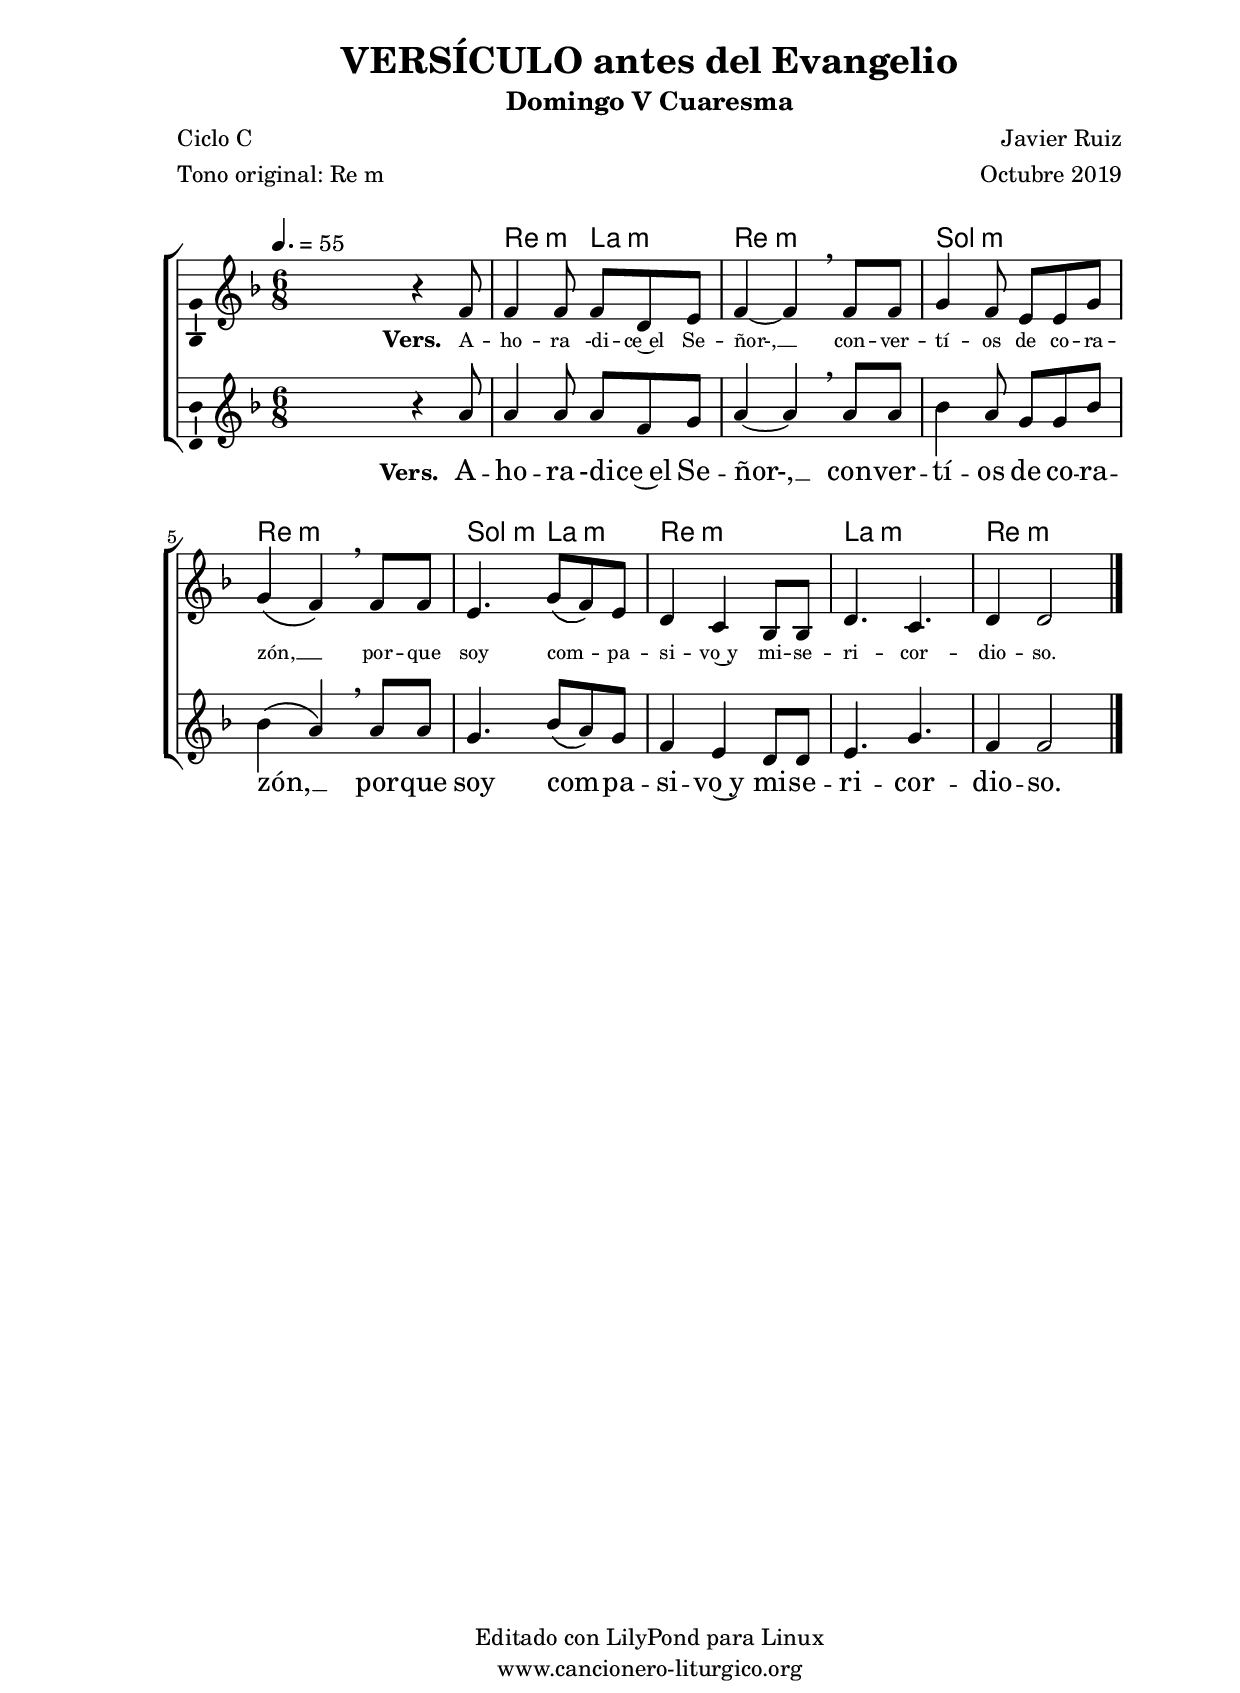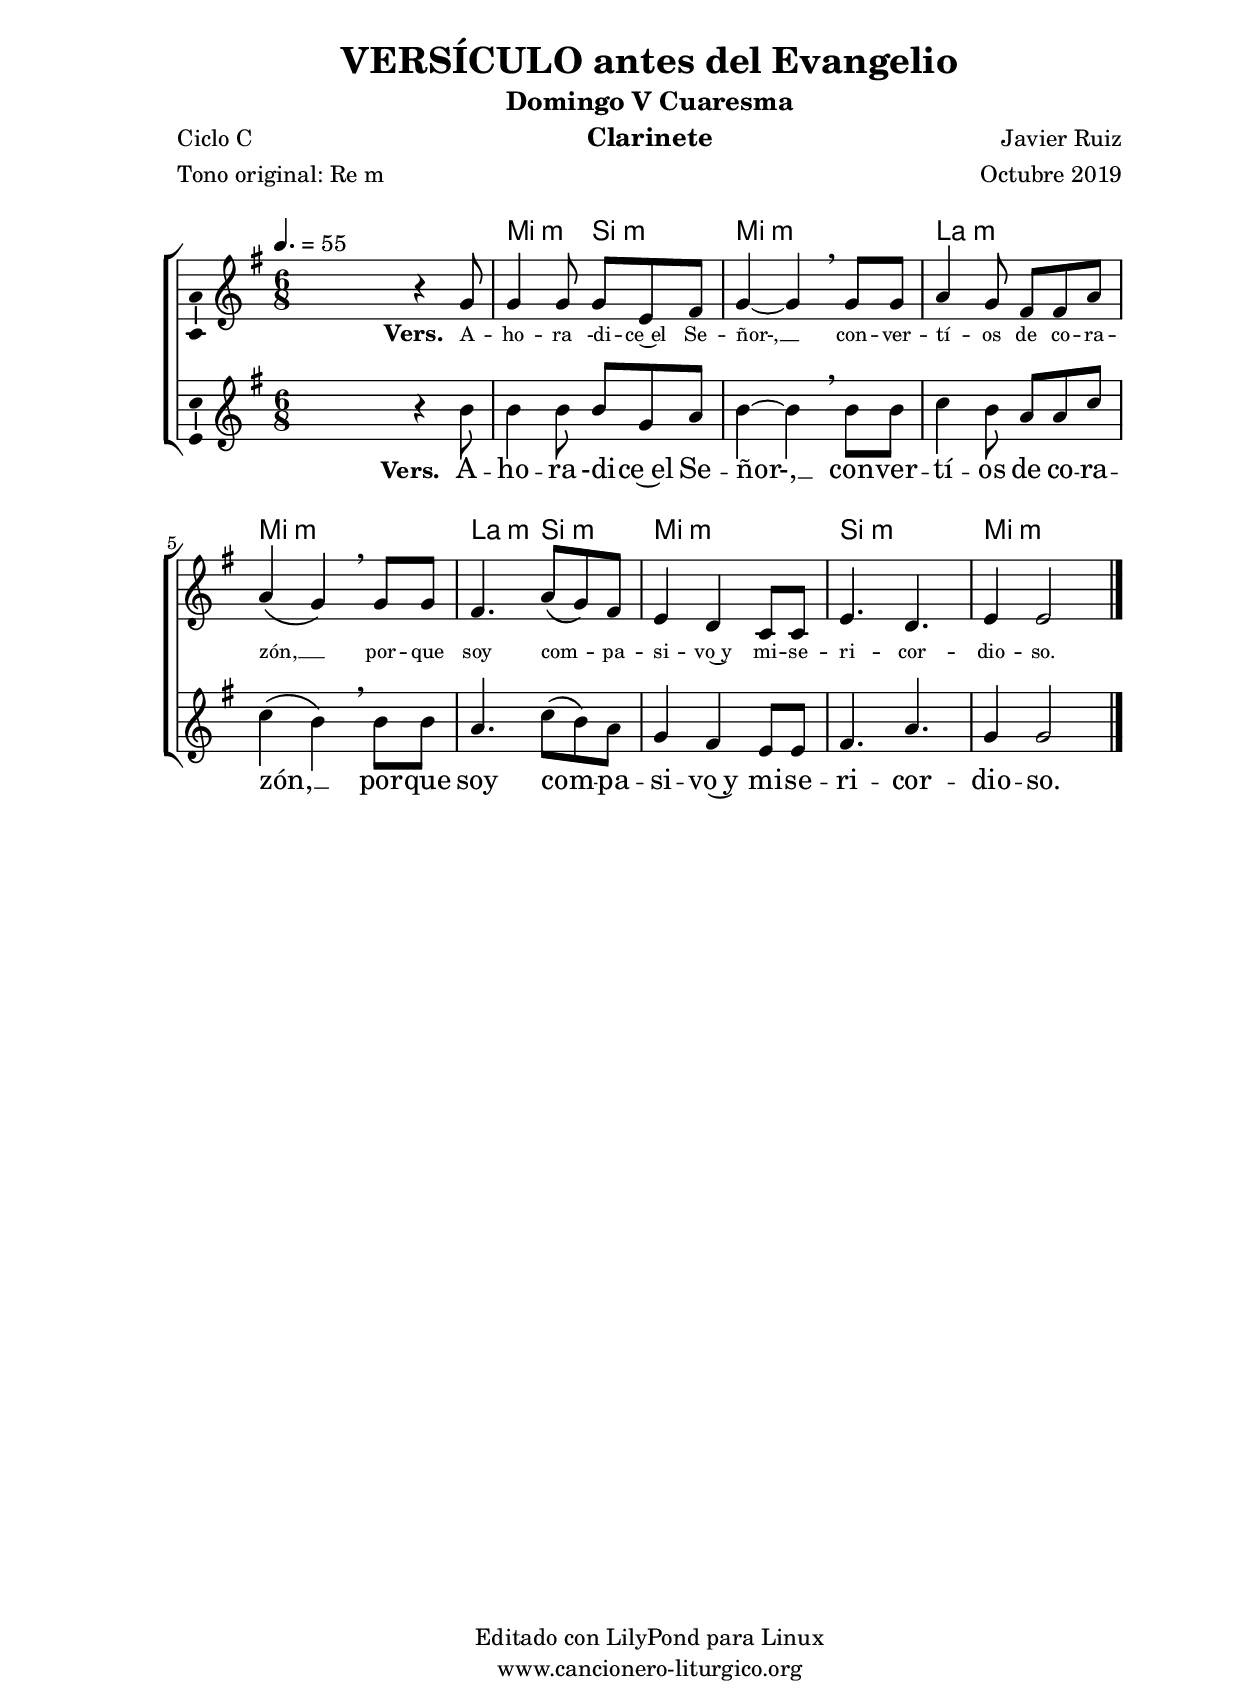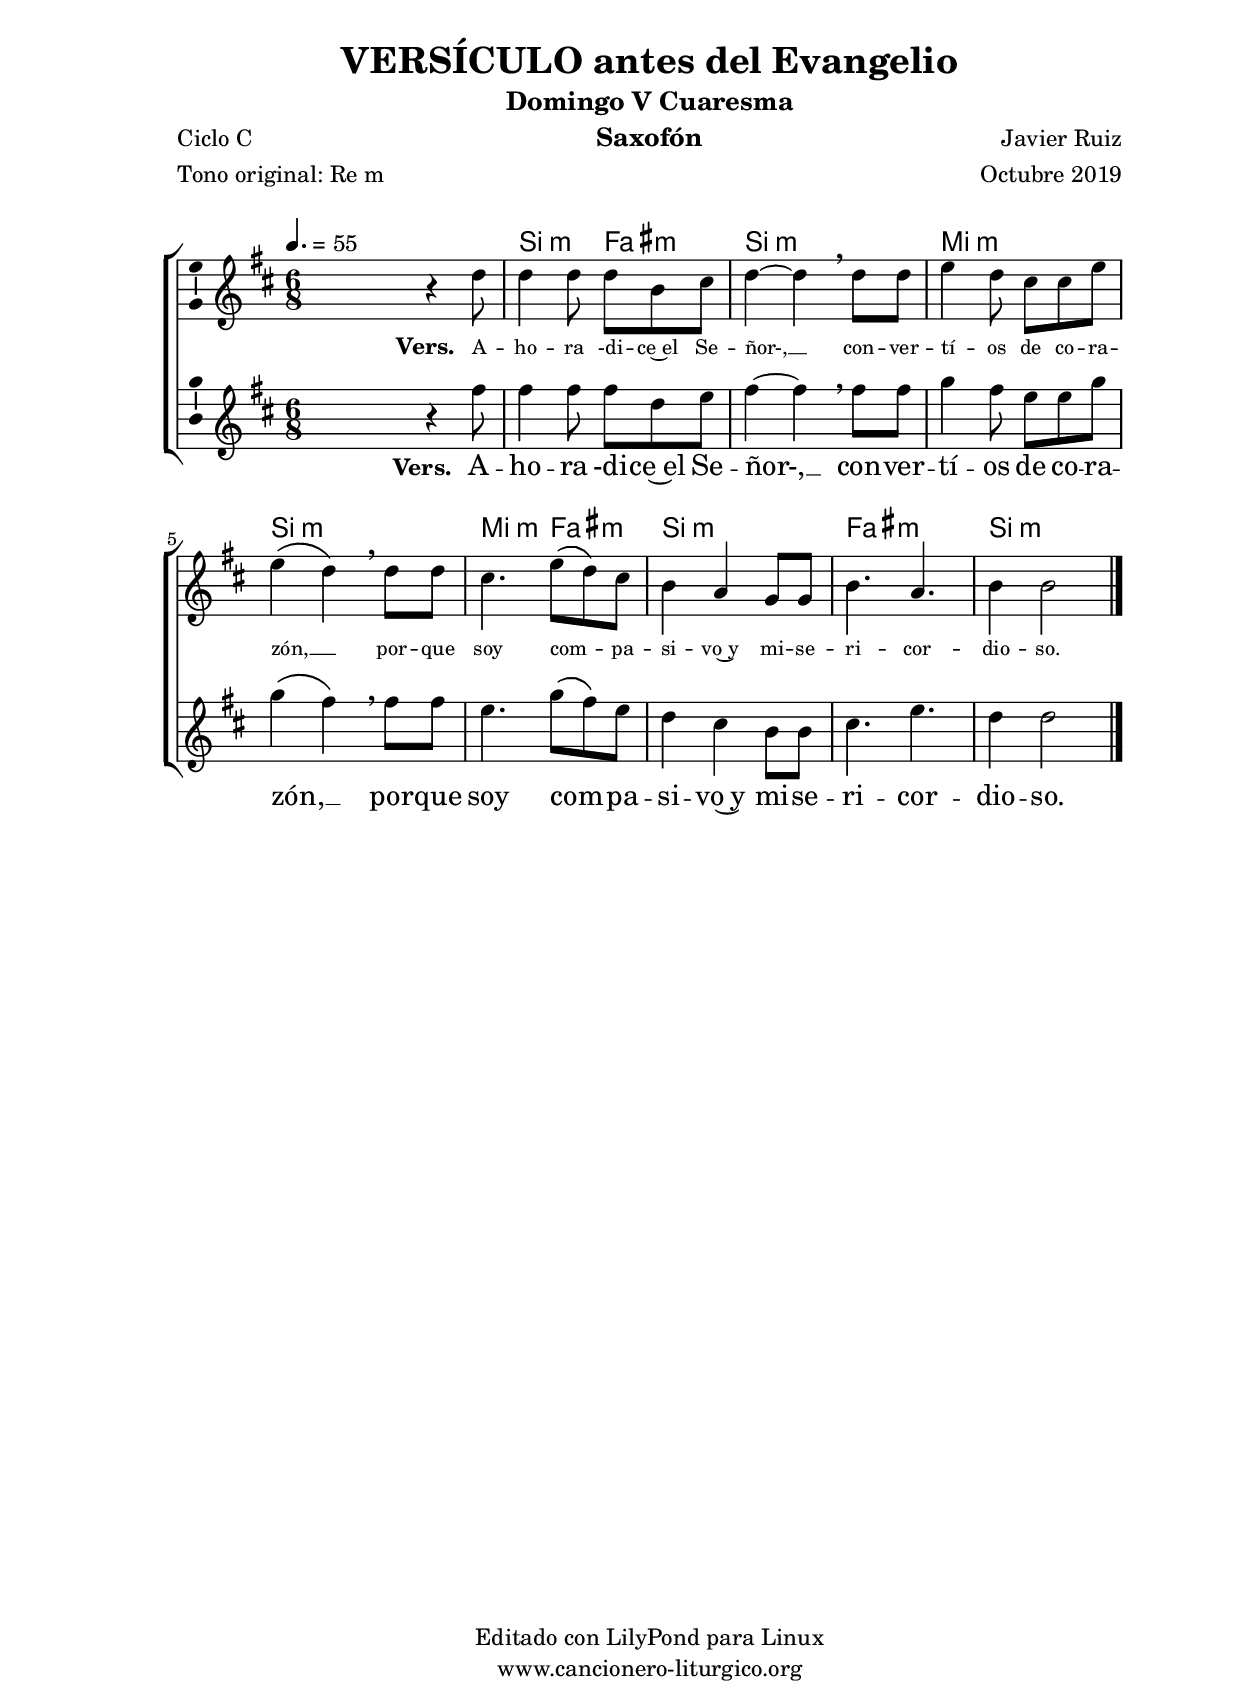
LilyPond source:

%
%para convertir .midi en .wav:
%timidity filename.midi -Ow -o finename.wav
%
%
%Para convertir de .wav a .mp3:
%lame -h -m j filename.wav
%
%
%para escuchar el midi:
%timidity nombrefichero.midi
%


%versión de lilypond para la que se ha escrito esta partitura:
\version "2.16.0"

	%Tamaño papel
	#(set-default-paper-size "a4")
	%Tamaño partitura
	#(set-global-staff-size 20)
	%No responde al pulsar sobre una nota
	#(ly:set-option 'point-and-click #f)

%parámetros del encabezamiento:
\header {
	title = "VERSÍCULO antes del Evangelio"
	subtitle = "Domingo V Cuaresma"
	composer = "Javier Ruiz"
	poet = "Ciclo C"
	meter = "Tono original: Re m"
	arranger = "Octubre 2019"
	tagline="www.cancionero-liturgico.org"
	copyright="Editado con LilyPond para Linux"
	tiempo = "Cuaresma"
	usos = "Aclamación"
	letra = "Ahora -dice el Señor-, convertíos de corazón, porque soy compasivo y misericordioso."
	}

%parámetros asociados al papel:
\paper  {
	oddHeaderMarkup = \markup {\fill-line { \on-the-fly #not-first-page \fromproperty #'header:title \on-the-fly #not-first-page \fromproperty #'header:composer }}
	evenHeaderMarkup = \markup {\fill-line { \fromproperty #'header:composer \fromproperty #'header:title }}
	#(set-paper-size "a4")
	print-page-number = ##f
	first-page-number = 1
	print-first-page-number = ##f
%	head-separation = 3.0 \cm
	top-margin = 1.5 \cm
%	top-margin = 2.0 \cm
%%%	bottom-margin = 0.5\cm
	bottom-margin = 0.2\cm
	left-margin = 3.0 \cm
	line-width = 16.0 \cm 
	indent = 0\mm
	interscoreline = 2.\mm
	between-system-space = 15\mm
%	para que las partituras no llenen la hoja:
	ragged-bottom = ##t
%	idem para la última hoja:
	ragged-last-bottom = ##f
%	para que las partituras llenen el ancho del papel:
	ragged-last = ##f
	after-title-space = 2.5 \cm
%page-count=2
system-count=2

	%Flexible Vertical Spacing
%	markup-markup-spacing =
%	#'((basic-distance . 15) (minimum-distance . 15) (padding . 3))
	markup-system-spacing =
	#'((basic-distance . 15) (minimum-distance . 15) (padding . 3))
	system-system-spacing =
	#'((basic-distance . 15) (minimum-distance . 15) (padding . 3))
	score-system-spacing =
	#'((basic-distance . 15) (minimum-distance . 15) (padding . 5))
%	top-system-spacing = % header
%	#'((basic-distance . 8) (minimum-distance . 0) (padding . 0))
%	top-markup-spacing =
%	#'((basic-distance . 20) (minimum-distance . 20) (padding . 0))
	last-bottom-spacing = % footer
	#'((basic-distance . 5) (minimum-distance . 5) (padding . 0))
%	score-markup-spacing =
%	#'((basic-distance . 16) (minimum-distance . 13) (padding . 0))

	}


%parámetros que afectan a toda la partitura:
global =  {
	%clave de sol (G):
	\clef G
	%armadura:
%	\transpose ees f
	\key d \minor
	\tempo 4.=55
	\set Score.tempoHideNote = ##f
	}


acordes = {
	\italianChords
	\chordmode {
%	\transpose ees f
{

s2.
d4.:m a:m d2.:m g:m d:m g4.:m a:m d2.:m a2.:m d2.:m

	}
	}
}


melodiatrompeta = 
%	\transpose ees f
{

	\relative c''{
	\time 6/8

s4. r4.
r2.
f4 a g8 f
e4. g
f2.
r2.
d4 f e8 d
c4. e
f2.

}
	\bar "|."
	}


melodiatres = 
%	\transpose ees f
{

	\relative c''{
	\time 6/8

s4 s8 r4 f,8
f4 f8 f d e
f4~f \breathe f8 f
g4 f8 e8 e g8
g4 \(f\) \breathe f8 f
e4. g8 \(f\) e
d4 c bes8 bes
d4. c
d4 d2

}

	\bar "|."
	}


melodiabajo = 
%	\transpose ees f
{

	%clave de fa (F):
	\clef F

	\relative c{
	\time 6/8

s4. r4 r8
d4 d8 a'4 a8
d,4 d e8 d
g4 g8 g f e
f4 e d
bes4 bes8 c4 c8
d4 d g8 f
e4 f8 g f e
d2.

}
	\bar "|."
	}


melodia = 
%	\transpose ees f
{

	\relative c'{
	\time 6/8

s4 s8 r4 a'8
a4 a8 a f g
a4~a \breathe a8 a
bes4 a8 g g bes8
bes4 \(a\) \breathe a8 a
g4. bes8 \(a\) g
f4 e d8 d
e4. g
f4 f2

}
	\bar "|."
	}


texto = \lyricmode {
\set stanza =#"Vers. " A -- ho -- ra -di -- ce~el Se -- ñor-, __
con -- ver -- tí -- os de co -- ra -- zón, __ _
por -- que soy com -- _ pa -- si -- vo~y mi -- se -- ri -- cor -- dio -- so.

	}

textotres = \lyricmode {
\override LyricText #'font-size = #-1
\set stanza =#"Vers. " A -- ho -- ra -di -- ce~el Se -- ñor-, __
con -- ver -- tí -- os de co -- ra -- zón, __ _
por -- que soy com -- _ pa -- si -- vo~y mi -- se -- ri -- cor -- dio -- so.

	}


acordesStaff = \context ChordNames = acordesStaff <<
	\set Staff.midiInstrument = #"choir aahs"
	\set Staff.midiMinimumVolume = #0.3
	\set Staff.midiMaximumVolume = #0.5
	\set chordChanges = ##f
	\acordes
	>>

voztrompetaStaff = \context Voice = voztrompetaStaff
<<
	\override Staff.StaffSymbol #'staff-space = #(magstep -0.35)
	\set Staff.midiInstrument = #"trumpet"
	\set Staff.midiMinimumVolume = #0.4
	\set Staff.midiMaximumVolume = #0.6
	\global
	\melodiatrompeta
	>>

voztresStaff = \context Voice = voztresStaff
\with {\consists "Ambitus_engraver"}
<<
%	\override Staff.StaffSymbol #'staff-space = #(magstep -0.35)
	\set Staff.midiInstrument = #"violin"
	\set Staff.midiMinimumVolume = #0.6
	\set Staff.midiMaximumVolume = #0.8
	\global
	\relative c' \melodiatres
	>>

vozStaff = \context Voice = vozStaff
\with {\consists "Ambitus_engraver"}
<<
%	\set Staff.instrumentName = ""
%	\set Staff.shortInstrumentName = ""
%	\set Staff.midiInstrument = #"clarinet"
%	\set Staff.midiInstrument = #"cello"
	\set Staff.midiInstrument = #"flute"
%	\set Staff.midiInstrument = #"electric guitar (jazz)"
%	\set Staff.midiInstrument = #"english horn"
%	\set Staff.midiInstrument = #"violin"
%	\set Staff.midiInstrument = #"glockenspiel"
	\set Staff.midiMinimumVolume = #0.8
	\set Staff.midiMaximumVolume = #1.0
	\global
	\melodia
	>>

vozbajoStaff = \context Voice = vozbajoStaff
<<
	\override Staff.StaffSymbol #'staff-space = #(magstep -0.35)
	\set Staff.midiInstrument = #"english horn"
	\set Staff.midiMinimumVolume = #0.6
	\set Staff.midiMaximumVolume = #0.8
	\global
	\melodiabajo
	>>

textoStaff = \context Lyrics = textoStaff <<
	\lyricsto vozStaff \texto
	>>

textotresStaff = \context Lyrics = textotresStaff <<
	\lyricsto voztresStaff \textotres
	>>


\book {
	\score {
		<<
		\context ChoirStaff {
%			\override StaffGroup.SystemStartBracket #'collapse-height = #1
%			\override Score.SystemStartBar #'collapse-height = #1
			<<
			\acordesStaff
%			\voztrompetaStaff
			\voztresStaff
			\textotresStaff
			\vozStaff
			\textoStaff
%			\vozbajoStaff
			>>
			}
		>>
		\layout {
	    		\context {
				\Lyrics
				\override LyricText #'font-size = #2
				}
	   		 \context {
				\Score
				\override StaffSymbol #'staff-space = #(magstep +3)
				}
			}
		}
	\score {
		\unfoldRepeats
		<<
		\context ChoirStaff {
			<<
			\acordesStaff
			\voztrompetaStaff
			\voztresStaff
			\vozStaff
			\vozbajoStaff
			>>
			}
		>>
		\midi {
	  		\context {
	  			\Score
				tempoWholesPerMinute = #(ly:make-moment 70 4)
				}
			}
		}
	}

%Partitura para clarinete
#(define output-suffix "C")
\book {
	\header{
		instrument = "Clarinete"
		}
	\score {
		<<
		\context ChoirStaff {
%			\override StaffGroup.SystemStartBracket #'collapse-height = #1
%			\override Score.SystemStartBar #'collapse-height = #1
\transpose c d
			<<
			\acordesStaff
%			\voztrompetaStaff
			\voztresStaff
			\textotresStaff
			\vozStaff
			\textoStaff
%			\vozbajoStaff
			>>
			}
		>>
		\layout {
	    		\context {
				\Lyrics
				\override LyricText #'font-size = #2
				}
	   		 \context {
				\Score
				\override StaffSymbol #'staff-space = #(magstep +3)
				}
			}
		}
	}

%Partitura para saxofón
#(define output-suffix "S")
\book {
	\header{
		instrument = "Saxofón"
		}
	\score {
		<<
		\context ChoirStaff {
%			\override StaffGroup.SystemStartBracket #'collapse-height = #1
%			\override Score.SystemStartBar #'collapse-height = #1
\transpose c a
			<<
			\acordesStaff
%			\voztrompetaStaff
			\voztresStaff
			\textotresStaff
			\vozStaff
			\textoStaff
%			\vozbajoStaff
			>>
			}
		>>
		\layout {
	    		\context {
				\Lyrics
				\override LyricText #'font-size = #2
				}
	   		 \context {
				\Score
				\override StaffSymbol #'staff-space = #(magstep +3)
				}
			}
		}
	}


